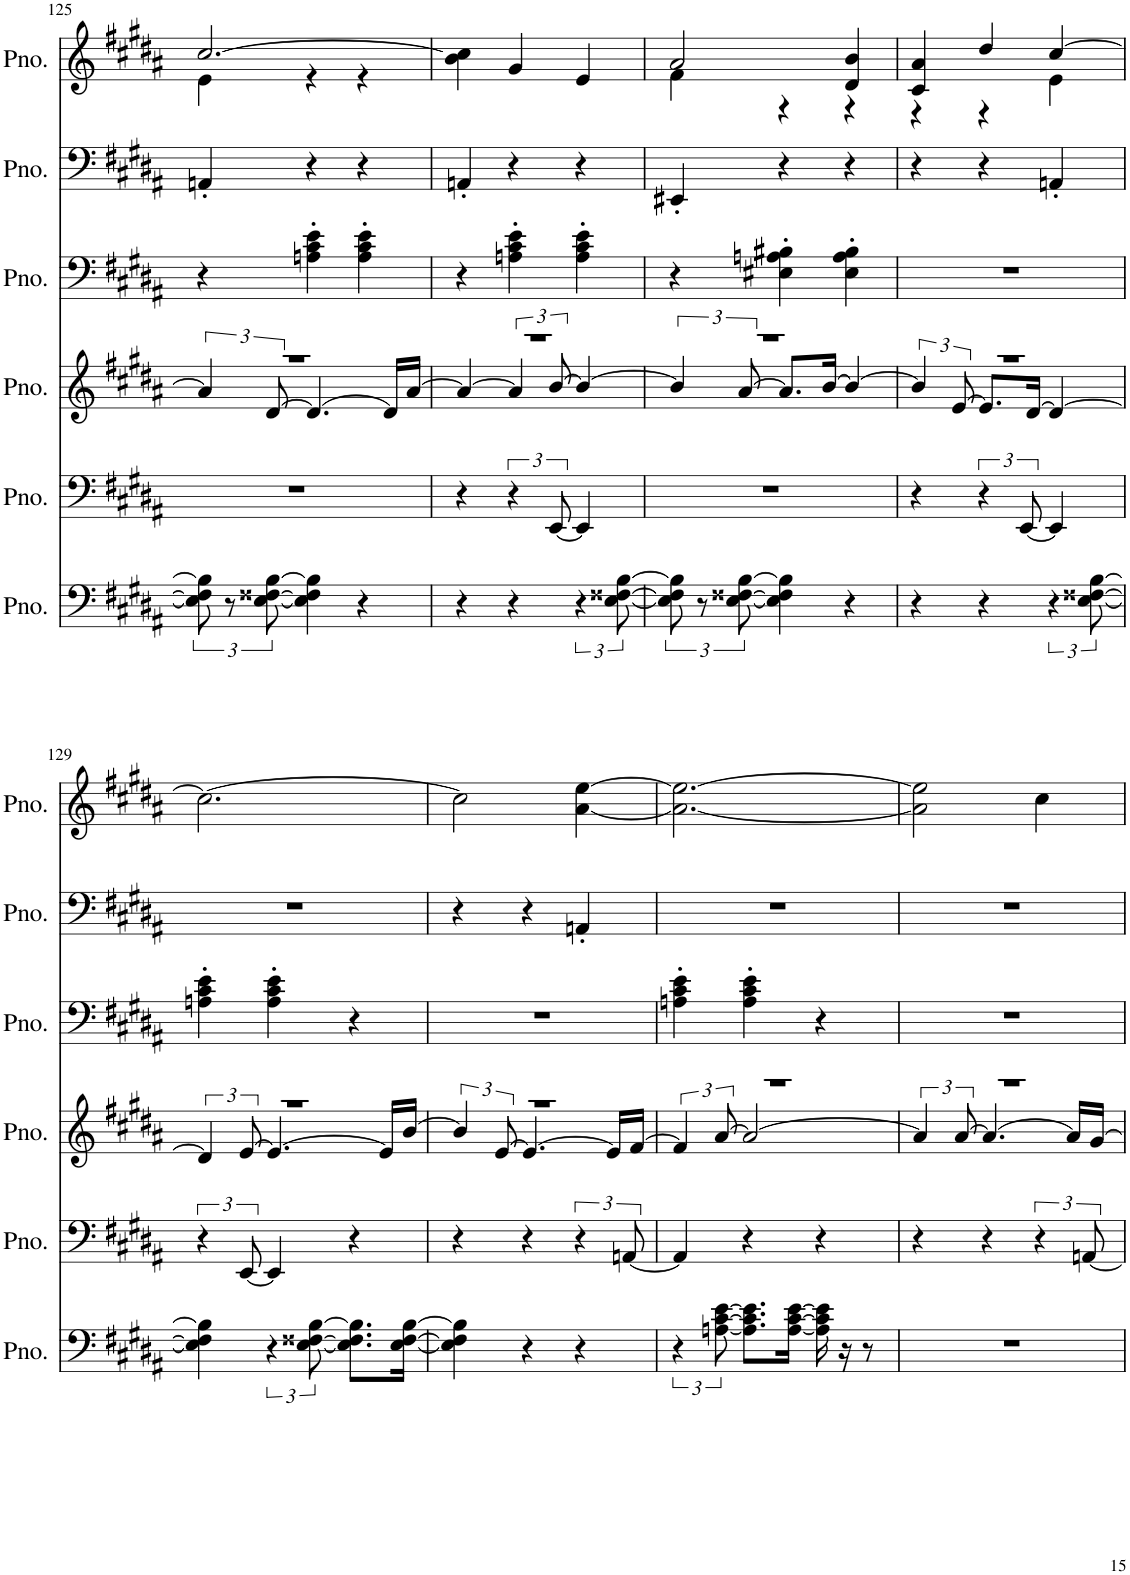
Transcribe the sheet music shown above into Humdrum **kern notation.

**kern	**kern	**kern	**kern	**kern	**kern
*part6	*part5	*part4	*part3	*part2	*part1
*staff6	*staff5	*staff4	*staff3	*staff2	*staff1
*I"Piano	*I"Piano	*I"Piano	*I"Piano	*I"Piano	*I"Piano
*I'Pno.	*I'Pno.	*I'Pno.	*I'Pno.	*I'Pno.	*I'Pno.
!!LO:PB:g=z
*clefF4	*clefF4	*clefG2	*clefF4	*clefF4	*clefG2
*k[f#c#g#d#a#]	*k[f#c#g#d#a#]	*k[f#c#g#d#a#]	*k[f#c#g#d#a#]	*k[f#c#g#d#a#]	*k[f#c#g#d#a#]
*M3/4	*M3/4	*M3/4	*M3/4	*M3/4	*M3/4
=125	=125	=125	=125	=125	=125
*	*	*^	*	*	*^
12E\] 12F##\] 12B\]	2.r	2.r	6a#/]	4r	4AAn'/	[2.cc#/	4e\
12r	.	.	.	.	.	.	.
[12E\ [12F##X\ [12B\	.	.	[12d#/	.	.	.	.
4E\] 4F##\] 4B\]	.	.	4.d#/_	4An\' 4c#\' 4e\'	4r	.	4r
4r	.	.	.	4A\' 4c#\' 4e\'	4r	.	4r
.	.	.	16d#/LL]	.	.	.	.
.	.	.	[16a#/JJ	.	.	.	.
*	*	*	*	*	*	*v	*v
=126	=126	=126	=126	=126	=126	=126
4r	4r	2.r	4a#/_	4r	4AAn'/	4b\ 4cc#\]
4r	6r	.	6a#/]	4An\' 4c#\' 4e\'	4r	4g#/
.	[12EE/	.	[12b/	.	.	.
6r	4EE/]	.	4b/_	4A\' 4c#\' 4e\'	4r	4e/
[12E\ [12F##X\ [12B\	.	.	.	.	.	.
=127	=127	=127	=127	=127	=127	=127
*	*	*	*	*	*	*^
12E\] 12F##\] 12B\]	2.r	2.r	6b/]	4r	4EE#X'/	2a#/	4f#\
12r	.	.	.	.	.	.	.
[12E\ [12F##X\ [12B\	.	.	[12a#/	.	.	.	.
4E\] 4F##\] 4B\]	.	.	8.a#/L]	4E#X\' 4An\' 4B#X\'	4r	.	4r
.	.	.	[16b/Jk	.	.	.	.
4r	.	.	4b/_	4E#\' 4A\' 4B#\'	4r	4d#/ 4b/	4r
=128	=128	=128	=128	=128	=128	=128	=128
4r	4r	2.r	6b/]	2.r	4r	4c#/ 4a#/	4r
.	.	.	[12e/	.	.	.	.
4r	6r	.	8.e/L]	.	4r	4dd#/	4r
.	[12EE/	.	.	.	.	.	.
.	.	.	[16d#/Jk	.	.	.	.
6r	4EE/]	.	4d#/_	.	4AAn'/	[4cc#/	4e\
[12E\ [12F##X\ [12B\	.	.	.	.	.	.	.
*	*	*	*	*	*	*v	*v
!!LO:LB:g=z
=129	=129	=129	=129	=129	=129	=129
4E\] 4F##\] 4B\]	6r	2.r	6d#/]	4An\' 4c#\' 4e\'	2.r	2.cc#\_
.	[12EE/	.	[12e/	.	.	.
6r	4EE/]	.	4.e/_	4A\' 4c#\' 4e\'	.	.
[12E\ [12F##X\ [12B\	.	.	.	.	.	.
8.E\] 8.F##\] 8.B\]L	4r	.	.	4r	.	.
.	.	.	16e/LL]	.	.	.
[16E\ [16F##\ [16B\Jk	.	.	[16b/JJ	.	.	.
=130	=130	=130	=130	=130	=130	=130
4E\] 4F##\] 4B\]	4r	2.r	6b/]	2.r	4r	2cc#\]
.	.	.	[12e/	.	.	.
4r	4r	.	4.e/_	.	4r	.
4r	6r	.	.	.	4AAn'/	[4a#\ [4ee\
.	.	.	16e/LL]	.	.	.
.	[12AAn/	.	.	.	.	.
.	.	.	[16f#/JJ	.	.	.
=131	=131	=131	=131	=131	=131	=131
6r	4AA/]	2.r	6f#/]	4An\' 4c#\' 4e\'	2.r	2.a#\_ 2.ee\_
[12An\ [12c#\ [12e\	.	.	[12a#/	.	.	.
8.A\] 8.c#\] 8.e\]L	4r	.	2a#/_	4A\' 4c#\' 4e\'	.	.
[16A\ [16c#\ [16e\Jk	.	.	.	.	.	.
16A\] 16c#\] 16e\]	4r	.	.	4r	.	.
16r	.	.	.	.	.	.
8r	.	.	.	.	.	.
=132	=132	=132	=132	=132	=132	=132
2.r	4r	2.r	4a#/]	2.r	2.r	2a#\] 2ee\]
.	4r	.	4.a#/_	.	.	.
.	6r	.	.	.	.	4cc#\
.	.	.	16a#/LL]	.	.	.
.	[12AAn/	.	.	.	.	.
.	.	.	[16g#/JJ	.	.	.
*	*	*v	*v	*	*	*
=	=	=	=	=	=
*-	*-	*-	*-	*-	*-
